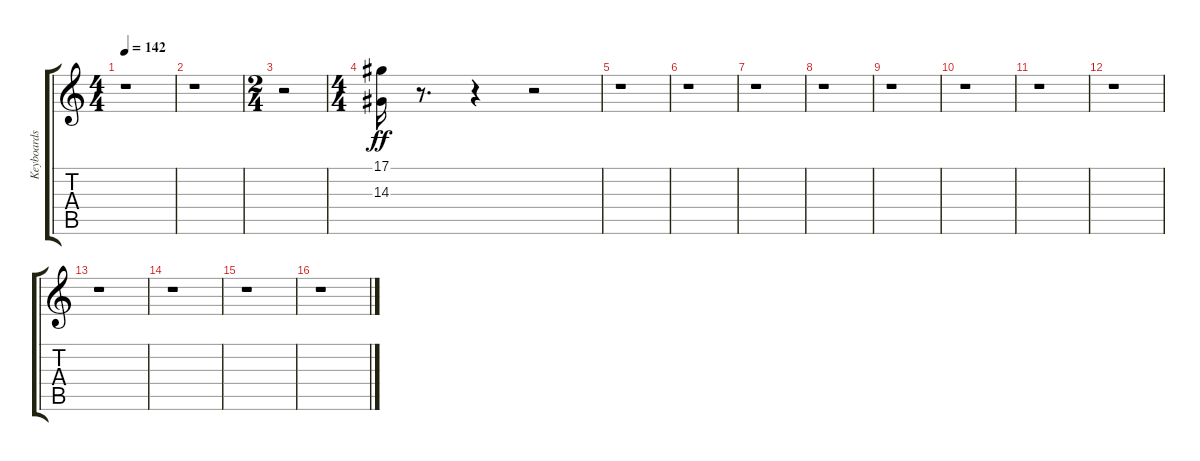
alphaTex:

\track ("Keyboards" "Keyboards") {instrument synthstrings1}
\staff {score tabs}
\tuning (Eb4 Bb3 Gb3 Db3 Ab2 Eb2) {hide}
\ts (4 4)
\tempo 142
\clef g2
\ks c
r.1{dy ff} |
r.1 |
\ts (2 4)
r.2 |
\ts (4 4)
(17.1 14.3).16{instrument orchestrahit} r.8{d} r.4 r.2{instrument synthstrings1} |
r.1 |
r.1 |
r.1 |
r.1 |
r.1 |
r.1 |
r.1 |
r.1 |
r.1 |
r.1 |
r.1 |
r.1
